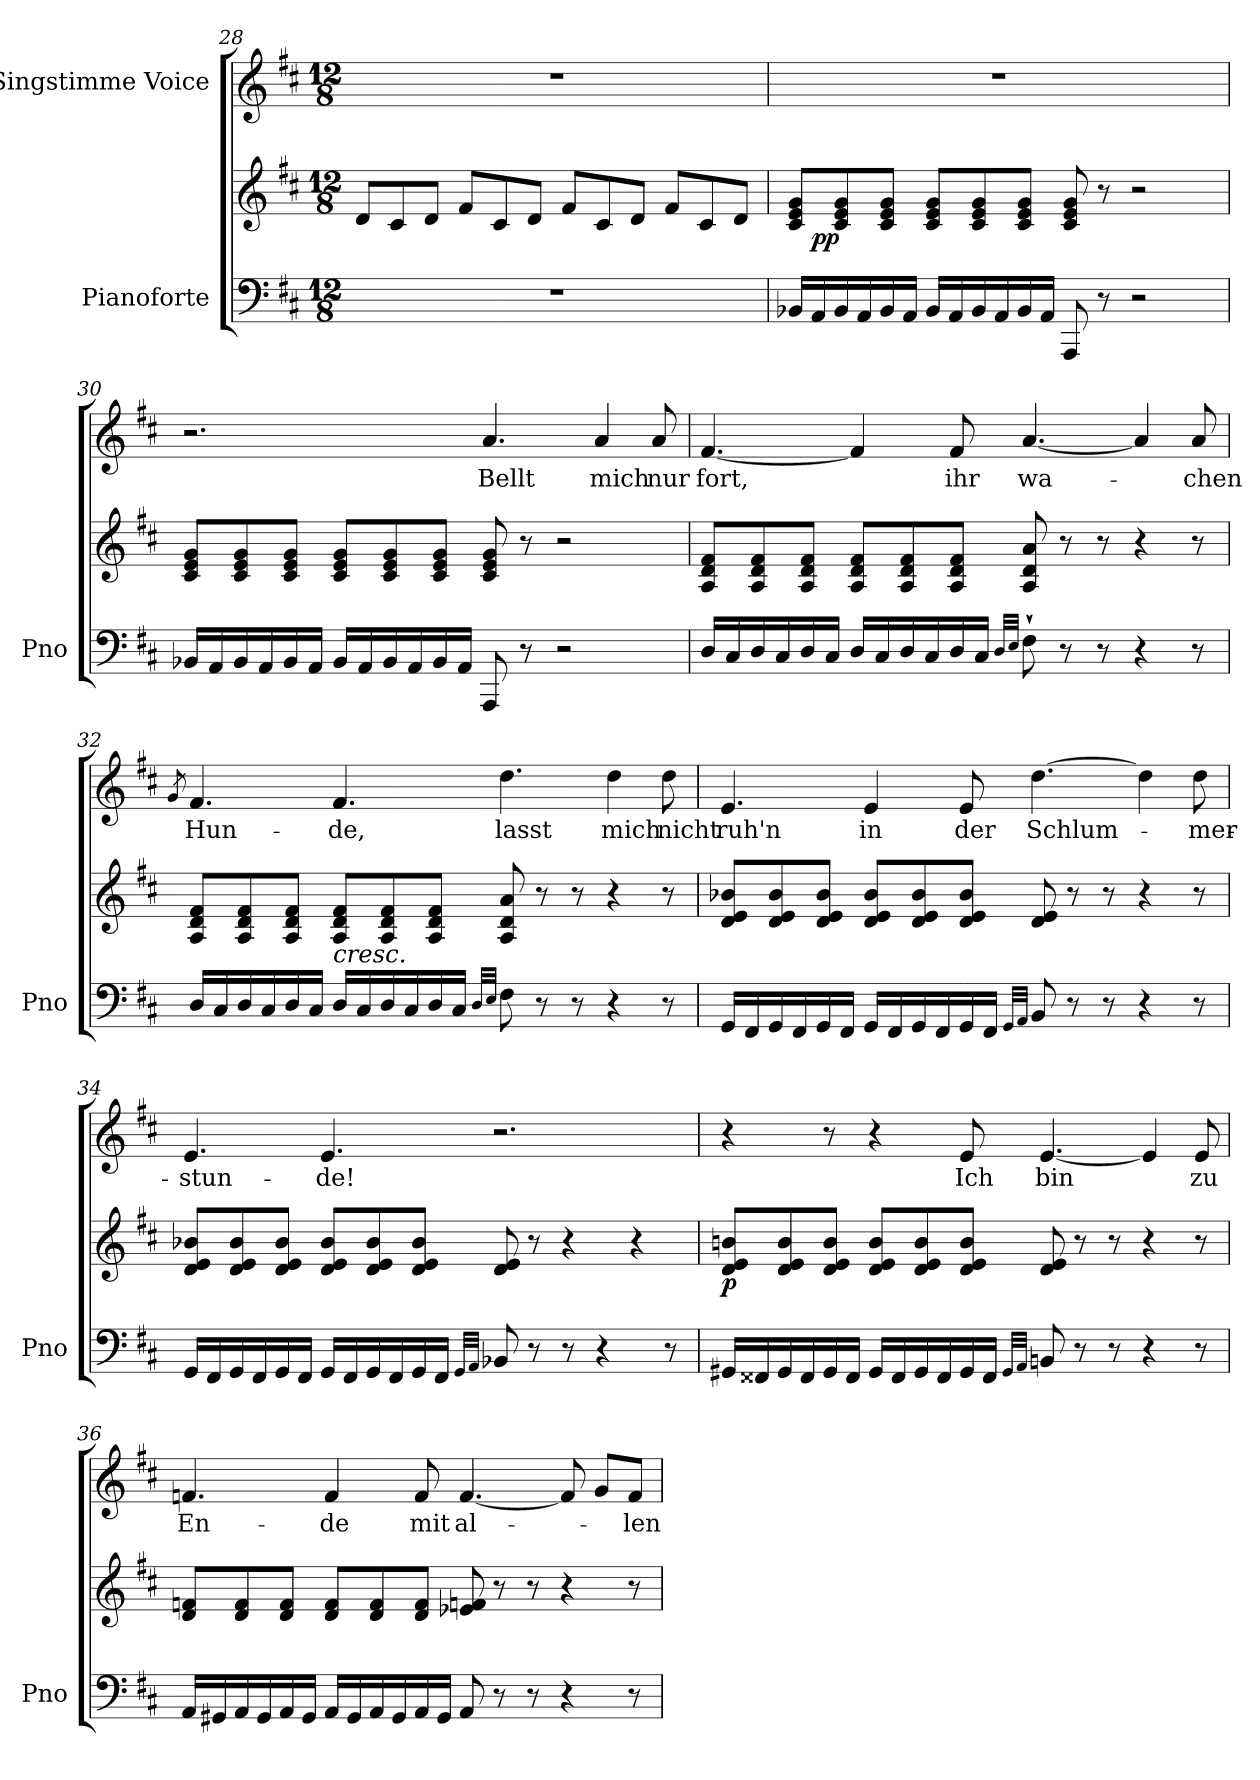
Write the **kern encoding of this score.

**kern	**kern	**dynam	**kern	**text
*part2	*part2	*part2	*part1	*part1
*staff3	*staff2	*staff2/3	*staff1	*staff1
*I"Pianoforte	*	*	*I"Singstimme Voice	*
*I'Pno	*	*	*	*
!!LO:LB:g=z
*clefF4	*clefG2	*	*clefG2	*
*k[f#c#]	*k[f#c#]	*	*k[f#c#]	*
*M12/8	*M12/8	*	*M12/8	*
=28	=28	=28	=28	=28
1.r	8d/L	.	1.r	.
.	8c#/	.	.	.
.	8d/J	.	.	.
.	8f#/L	.	.	.
.	8c#/	.	.	.
.	8d/J	.	.	.
.	8f#/L	.	.	.
.	8c#/	.	.	.
.	8d/J	.	.	.
.	8f#/L	.	.	.
.	8c#/	.	.	.
.	8d/J	.	.	.
=29	=29	=29	=29	=29
*	*^	*	*	*
16BB-X/LL	8c#/ 8e/ 8g/L	16ryy	.	1.r	.
!	!	!	!LO:DY:b	!	!
16AA/	.	1ryy	pp	.	.
16BB-/	8c#/ 8e/ 8g/	.	.	.	.
16AA/	.	.	.	.	.
16BB-/	8c#/ 8e/ 8g/J	.	.	.	.
16AA/JJ	.	.	.	.	.
16BB-/LL	8c#/ 8e/ 8g/L	.	.	.	.
16AA/	.	.	.	.	.
16BB-/	8c#/ 8e/ 8g/	.	.	.	.
16AA/	.	.	.	.	.
16BB-/	8c#/ 8e/ 8g/J	.	.	.	.
16AA/JJ	.	.	.	.	.
8AAA/	8c#/ 8e/ 8g/	.	.	.	.
8r	8r	.	.	.	.
2r	2r	.	.	.	.
.	.	4..ryy	.	.	.
*	*v	*v	*	*	*
=30	=30	=30	=30	=30
16BB-X/LL	8c#/ 8e/ 8g/L	.	2.r	.
16AA/	.	.	.	.
16BB-/	8c#/ 8e/ 8g/	.	.	.
16AA/	.	.	.	.
16BB-/	8c#/ 8e/ 8g/J	.	.	.
16AA/JJ	.	.	.	.
16BB-/LL	8c#/ 8e/ 8g/L	.	.	.
16AA/	.	.	.	.
16BB-/	8c#/ 8e/ 8g/	.	.	.
16AA/	.	.	.	.
16BB-/	8c#/ 8e/ 8g/J	.	.	.
16AA/JJ	.	.	.	.
!	!	!	!	!LO:LY:b
8AAA/	8c#/ 8e/ 8g/	.	4.a/	Bellt
8r	8r	.	.	.
2r	2r	.	.	.
!	!	!	!	!LO:LY:b
.	.	.	4a/	mich
!	!	!	!	!LO:LY:b
.	.	.	8a/	nur
!!LO:PB:g=z
=31	=31	=31	=31	=31
!	!	!	!	!LO:LY:b
16D/LL	8A/ 8d/ 8f#/L	.	[4.f#/	fort,
16C#/	.	.	.	.
16D/	8A/ 8d/ 8f#/	.	.	.
16C#/	.	.	.	.
16D/	8A/ 8d/ 8f#/J	.	.	.
16C#/JJ	.	.	.	.
16D/LL	8A/ 8d/ 8f#/L	.	4f#/]	.
16C#/	.	.	.	.
16D/	8A/ 8d/ 8f#/	.	.	.
16C#/	.	.	.	.
!	!	!	!	!LO:LY:b
16D/	8A/ 8d/ 8f#/J	.	8f#/	ihr
16C#/JJ	.	.	.	.
32qD/LLL	.	.	.	.
32qE/JJJ	.	.	.	.
!	!	!	!	!LO:LY:b
8F#`\	8A/ 8d/ 8a/	.	[4.a/	wa-
8r	8r	.	.	.
8r	8r	.	.	.
4r	4r	.	4a/]	.
!	!	!	!	!LO:LY:b
8r	8r	.	8a/	-chen
=32	=32	=32	=32	=32
.	.	.	8qg/	.
!	!	!	!	!LO:LY:b
16D/LL	8A/ 8d/ 8f#/L	.	4.f#/	Hun-
16C#/	.	.	.	.
16D/	8A/ 8d/ 8f#/	.	.	.
16C#/	.	.	.	.
16D/	8A/ 8d/ 8f#/J	.	.	.
16C#/JJ	.	.	.	.
!	!LO:TX:b:i:t=cresc.	!	!	!
!	!	!	!	!LO:LY:b
16D/LL	8A/ 8d/ 8f#/L	.	4.f#/	-de,
16C#/	.	.	.	.
16D/	8A/ 8d/ 8f#/	.	.	.
16C#/	.	.	.	.
16D/	8A/ 8d/ 8f#/J	.	.	.
16C#/JJ	.	.	.	.
32qD/LLL	.	.	.	.
32qE/JJJ	.	.	.	.
!	!	!	!	!LO:LY:b
8F#\	8A/ 8d/ 8a/	.	4.dd\	lasst
8r	8r	.	.	.
8r	8r	.	.	.
!	!	!	!	!LO:LY:b
4r	4r	.	4dd\	mich
!	!	!	!	!LO:LY:b
8r	8r	.	8dd\	nicht
!!LO:LB:g=z
=33	=33	=33	=33	=33
!	!	!	!	!LO:LY:b
16GG/LL	8d/ 8e/ 8b-X/L	.	4.e/	ruh'n
16FF#/	.	.	.	.
16GG/	8d/ 8e/ 8b-/	.	.	.
16FF#/	.	.	.	.
16GG/	8d/ 8e/ 8b-/J	.	.	.
16FF#/JJ	.	.	.	.
!	!	!	!	!LO:LY:b
16GG/LL	8d/ 8e/ 8b-/L	.	4e/	in
16FF#/	.	.	.	.
16GG/	8d/ 8e/ 8b-/	.	.	.
16FF#/	.	.	.	.
!	!	!	!	!LO:LY:b
16GG/	8d/ 8e/ 8b-/J	.	8e/	der
16FF#/JJ	.	.	.	.
32qGG/LLL	.	.	.	.
32qAA/JJJ	.	.	.	.
!	!	!	!	!LO:LY:b
8BB/	8d/ 8e/	.	[4.dd\	Schlum-
8r	8r	.	.	.
8r	8r	.	.	.
4r	4r	.	4dd\]	.
!	!	!	!	!LO:LY:b
8r	8r	.	8dd\	-mer-
=34	=34	=34	=34	=34
!	!	!	!	!LO:LY:b
16GG/LL	8d/ 8e/ 8b-X/L	.	4.e/	-stun-
16FF#/	.	.	.	.
16GG/	8d/ 8e/ 8b-/	.	.	.
16FF#/	.	.	.	.
16GG/	8d/ 8e/ 8b-/J	.	.	.
16FF#/JJ	.	.	.	.
!	!	!	!	!LO:LY:b
16GG/LL	8d/ 8e/ 8b-/L	.	4.e/	-de!
16FF#/	.	.	.	.
16GG/	8d/ 8e/ 8b-/	.	.	.
16FF#/	.	.	.	.
16GG/	8d/ 8e/ 8b-/J	.	.	.
16FF#/JJ	.	.	.	.
32qGG/LLL	.	.	.	.
32qAA/JJJ	.	.	.	.
8BB-X/	8d/ 8e/	.	2.r	.
8r	8r	.	.	.
8r	4r	.	.	.
4r	.	.	.	.
.	4r	.	.	.
8r	.	.	.	.
!!LO:LB:g=z
=35	=35	=35	=35	=35
!	!	!LO:DY:b	!	!
16GG#X/LL	8d/ 8e/ 8bn/L	p	4r	.
16FF##X/	.	.	.	.
16GG#/	8d/ 8e/ 8b/	.	.	.
16FF##/	.	.	.	.
16GG#/	8d/ 8e/ 8b/J	.	8r	.
16FF##/JJ	.	.	.	.
16GG#/LL	8d/ 8e/ 8b/L	.	4r	.
16FF##/	.	.	.	.
16GG#/	8d/ 8e/ 8b/	.	.	.
16FF##/	.	.	.	.
!	!	!	!	!LO:LY:b
16GG#/	8d/ 8e/ 8b/J	.	8e/	Ich
16FF##/JJ	.	.	.	.
32qGG#/LLL	.	.	.	.
32qAA/JJJ	.	.	.	.
!	!	!	!	!LO:LY:b
8BBn/	8d/ 8e/	.	[4.e/	bin
8r	8r	.	.	.
8r	8r	.	.	.
4r	4r	.	4e/]	.
!	!	!	!	!LO:LY:b
8r	8r	.	8e/	zu
=36	=36	=36	=36	=36
!	!	!	!	!LO:LY:b
16AA/LL	8d/ 8fn/L	.	4.fn/	En-
16GG#X/	.	.	.	.
16AA/	8d/ 8f/	.	.	.
16GG#/	.	.	.	.
16AA/	8d/ 8f/J	.	.	.
16GG#/JJ	.	.	.	.
!	!	!	!	!LO:LY:b
16AA/LL	8d/ 8f/L	.	4f/	-de
16GG#/	.	.	.	.
16AA/	8d/ 8f/	.	.	.
16GG#/	.	.	.	.
!	!	!	!	!LO:LY:b
16AA/	8d/ 8f/J	.	8f/	mit
16GG#/JJ	.	.	.	.
!	!	!	!	!LO:LY:b
8AA/	8e-X/ 8fn/	.	[4.f/	al-
8r	8r	.	.	.
8r	8r	.	.	.
4r	4r	.	8f/]	.
.	.	.	8g/L	.
!	!	!	!	!LO:LY:b
8r	8r	.	8f/J	-len
=	=	=	=	=
*-	*-	*-	*-	*-
